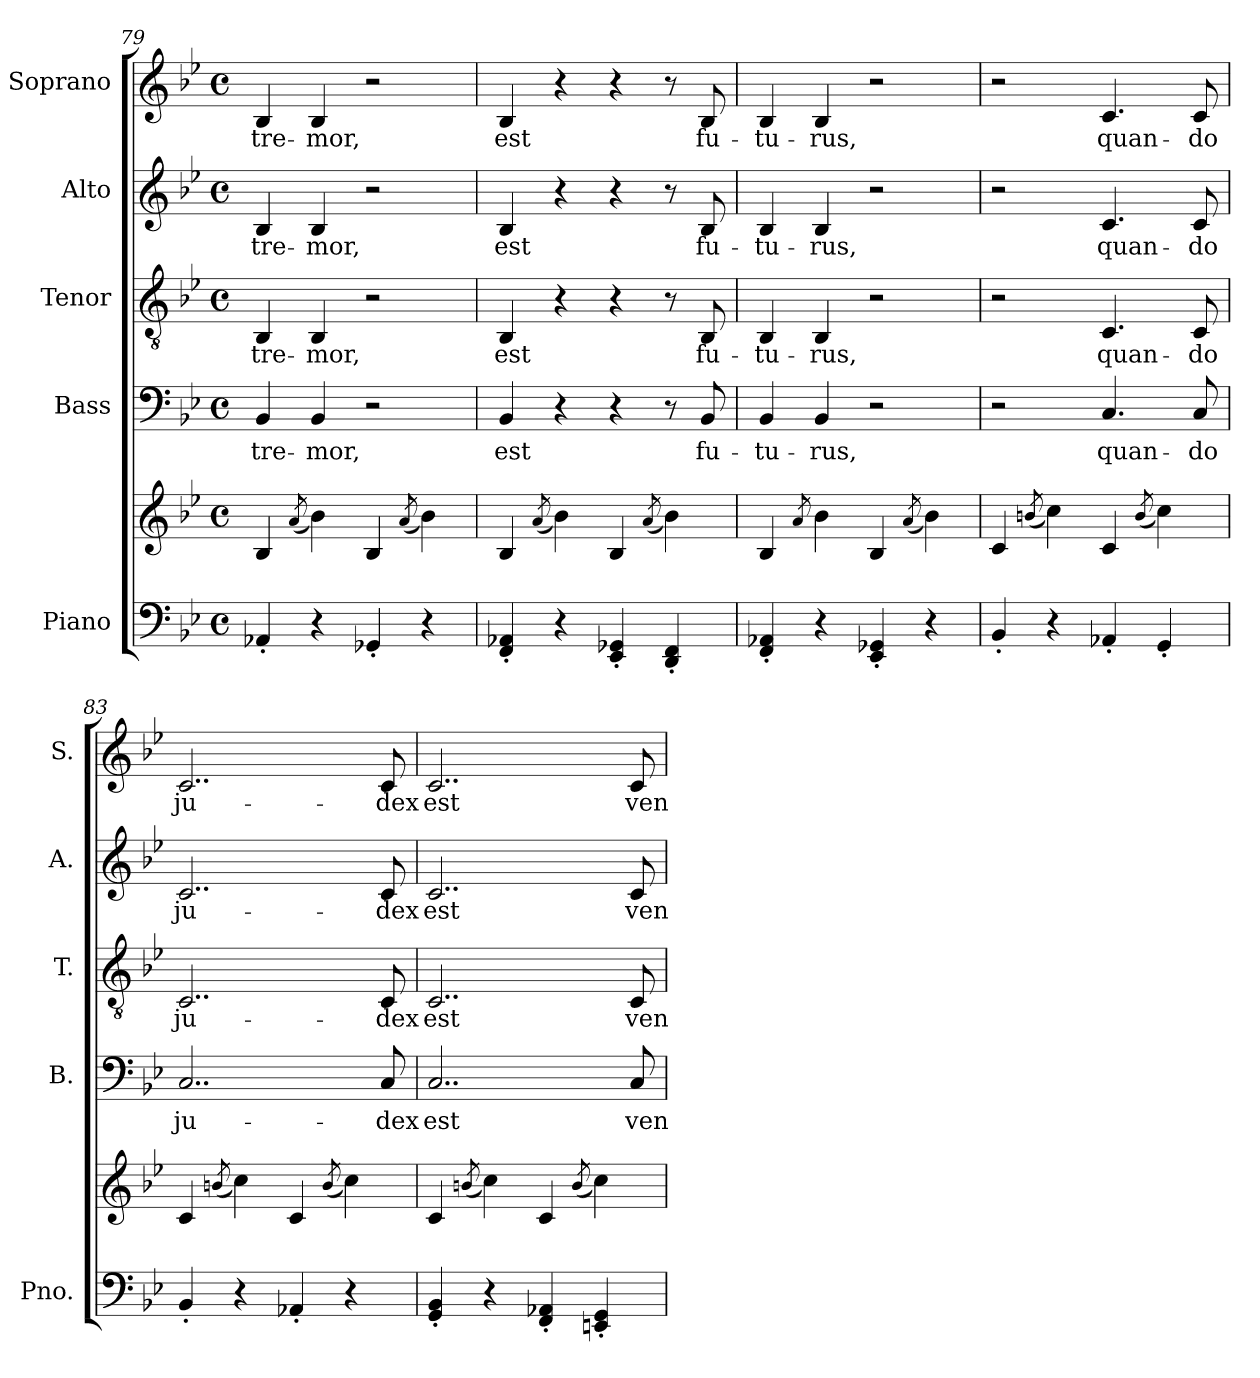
**kern	**kern	**kern	**text	**kern	**text	**kern	**text	**kern	**text
*part5	*part5	*part4	*part4	*part3	*part3	*part2	*part2	*part1	*part1
*staff6	*staff5	*staff4	*staff4	*staff3	*staff3	*staff2	*staff2	*staff1	*staff1
*I"Piano	*	*I"Bass	*	*I"Tenor	*	*I"Alto	*	*I"Soprano	*
*I'Pno.	*	*I'B.	*	*I'T.	*	*I'A.	*	*I'S.	*
*clefF4	*clefG2	*clefF4	*	*clefGv2	*	*clefG2	*	*clefG2	*
*	*	*	*	*ITrd7c12	*	*	*	*	*
*k[b-e-]	*k[b-e-]	*k[b-e-]	*	*k[b-e-]	*	*k[b-e-]	*	*k[b-e-]	*
*B-:	*B-:	*B-:	*	*B-:	*	*B-:	*	*B-:	*
*M4/4	*M4/4	*M4/4	*	*M4/4	*	*M4/4	*	*M4/4	*
*met(c)	*met(c)	*met(c)	*	*met(c)	*	*met(c)	*	*met(c)	*
=79	=79	=79	=79	=79	=79	=79	=79	=79	=79
!	!	!	!LO:LY:b:color=#000000	!	!	!	!	!	!
!	!	!	!	!	!LO:LY:b:color=#000000	!	!	!	!
!	!	!	!	!	!	!	!LO:LY:b:color=#000000	!	!
!	!	!	!	!	!	!	!	!	!LO:LY:b:color=#000000
4AA-X'i/	4B-i/	4BB-i/	tre-	4BBB-i/	tre-	4B-i/	tre-	4B-i/	tre-
.	(8qai/	.	.	.	.	.	.	.	.
!	!	!	!LO:LY:b:color=#000000	!	!	!	!	!	!
!	!	!	!	!	!LO:LY:b:color=#000000	!	!	!	!
!	!	!	!	!	!	!	!LO:LY:b:color=#000000	!	!
!	!	!	!	!	!	!	!	!	!LO:LY:b:color=#000000
4r	4b-i\)	4BB-i/	-mor,	4BBB-i/	-mor,	4B-i/	-mor,	4B-i/	-mor,
4GG-X'i/	4B-i/	2r	.	2r	.	2r	.	2r	.
.	(8qai/	.	.	.	.	.	.	.	.
4r	4b-i\)	.	.	.	.	.	.	.	.
=80	=80	=80	=80	=80	=80	=80	=80	=80	=80
!	!	!	!LO:LY:b:color=#000000	!	!	!	!	!	!
!	!	!	!	!	!LO:LY:b:color=#000000	!	!	!	!
!	!	!	!	!	!	!	!LO:LY:b:color=#000000	!	!
!	!	!	!	!	!	!	!	!	!LO:LY:b:color=#000000
4FFi/' 4AA-Xi'	4B-i/	4BB-i/	est	4BBB-i/	est	4B-i/	est	4B-i/	est
.	(8qai/	.	.	.	.	.	.	.	.
4r	4b-i\)	4r	.	4r	.	4r	.	4r	.
4EE-i/' 4GG-Xi'	4B-i/	4r	.	4r	.	4r	.	4r	.
.	(8qai/	.	.	.	.	.	.	.	.
4DDi/' 4FFi'	4b-i\)	8r	.	8r	.	8r	.	8r	.
!	!	!	!LO:LY:b:color=#000000	!	!	!	!	!	!
!	!	!	!	!	!LO:LY:b:color=#000000	!	!	!	!
!	!	!	!	!	!	!	!LO:LY:b:color=#000000	!	!
!	!	!	!	!	!	!	!	!	!LO:LY:b:color=#000000
.	.	8BB-i/	fu-	8BBB-i/	fu-	8B-i/	fu-	8B-i/	fu-
!!LO:PB:g=z
=81	=81	=81	=81	=81	=81	=81	=81	=81	=81
!	!	!	!LO:LY:b:color=#000000	!	!	!	!	!	!
!	!	!	!	!	!LO:LY:b:color=#000000	!	!	!	!
!	!	!	!	!	!	!	!LO:LY:b:color=#000000	!	!
!	!	!	!	!	!	!	!	!	!LO:LY:b:color=#000000
4FFi/' 4AA-Xi'	4B-i/	4BB-i/	-tu-	4BBB-i/	-tu-	4B-i/	-tu-	4B-i/	-tu-
.	8qai/	.	.	.	.	.	.	.	.
!	!	!	!LO:LY:b:color=#000000	!	!	!	!	!	!
!	!	!	!	!	!LO:LY:b:color=#000000	!	!	!	!
!	!	!	!	!	!	!	!LO:LY:b:color=#000000	!	!
!	!	!	!	!	!	!	!	!	!LO:LY:b:color=#000000
4r	4b-i\	4BB-i/	-rus,	4BBB-i/	-rus,	4B-i/	-rus,	4B-i/	-rus,
4EE-i/' 4GG-Xi'	4B-i/	2r	.	2r	.	2r	.	2r	.
.	(8qai/	.	.	.	.	.	.	.	.
4r	4b-i\)	.	.	.	.	.	.	.	.
=82	=82	=82	=82	=82	=82	=82	=82	=82	=82
4BB-'i/	4ci/	2r	.	2r	.	2r	.	2r	.
.	(8qbni/	.	.	.	.	.	.	.	.
4r	4cci\)	.	.	.	.	.	.	.	.
!	!	!	!LO:LY:b:color=#000000	!	!	!	!	!	!
!	!	!	!	!	!LO:LY:b:color=#000000	!	!	!	!
!	!	!	!	!	!	!	!LO:LY:b:color=#000000	!	!
!	!	!	!	!	!	!	!	!	!LO:LY:b:color=#000000
4AA-X'i/	4ci/	4.Ci/	quan-	4.CCi/	quan-	4.ci/	quan-	4.ci/	quan-
.	(8qbi/	.	.	.	.	.	.	.	.
4GG'i/	4cci\)	.	.	.	.	.	.	.	.
!	!	!	!LO:LY:b:color=#000000	!	!	!	!	!	!
!	!	!	!	!	!LO:LY:b:color=#000000	!	!	!	!
!	!	!	!	!	!	!	!LO:LY:b:color=#000000	!	!
!	!	!	!	!	!	!	!	!	!LO:LY:b:color=#000000
.	.	8Ci/	-do	8CCi/	-do	8ci/	-do	8ci/	-do
=83	=83	=83	=83	=83	=83	=83	=83	=83	=83
!	!	!	!LO:LY:b:color=#000000	!	!	!	!	!	!
!	!	!	!	!	!LO:LY:b:color=#000000	!	!	!	!
!	!	!	!	!	!	!	!LO:LY:b:color=#000000	!	!
!	!	!	!	!	!	!	!	!	!LO:LY:b:color=#000000
4BB-'i/	4ci/	2..Ci/	ju-	2..CCi/	ju-	2..ci/	ju-	2..ci/	ju-
.	(8qbni/	.	.	.	.	.	.	.	.
4r	4cci\)	.	.	.	.	.	.	.	.
4AA-X'i/	4ci/	.	.	.	.	.	.	.	.
.	(8qbi/	.	.	.	.	.	.	.	.
4r	4cci\)	.	.	.	.	.	.	.	.
!	!	!	!LO:LY:b:color=#000000	!	!	!	!	!	!
!	!	!	!	!	!LO:LY:b:color=#000000	!	!	!	!
!	!	!	!	!	!	!	!LO:LY:b:color=#000000	!	!
!	!	!	!	!	!	!	!	!	!LO:LY:b:color=#000000
.	.	8Ci/	-dex	8CCi/	-dex	8ci/	-dex	8ci/	-dex
=84	=84	=84	=84	=84	=84	=84	=84	=84	=84
!	!	!	!LO:LY:b:color=#000000	!	!	!	!	!	!
!	!	!	!	!	!LO:LY:b:color=#000000	!	!	!	!
!	!	!	!	!	!	!	!LO:LY:b:color=#000000	!	!
!	!	!	!	!	!	!	!	!	!LO:LY:b:color=#000000
4GGi/' 4BB-i'	4ci/	2..Ci/	est	2..CCi/	est	2..ci/	est	2..ci/	est
.	(8qbni/	.	.	.	.	.	.	.	.
4r	4cci\)	.	.	.	.	.	.	.	.
4FFi/' 4AA-Xi'	4ci/	.	.	.	.	.	.	.	.
.	(8qbi/	.	.	.	.	.	.	.	.
4EEni/' 4GGi'	4cci\)	.	.	.	.	.	.	.	.
!	!	!	!LO:LY:b:color=#000000	!	!	!	!	!	!
!	!	!	!	!	!LO:LY:b:color=#000000	!	!	!	!
!	!	!	!	!	!	!	!LO:LY:b:color=#000000	!	!
!	!	!	!	!	!	!	!	!	!LO:LY:b:color=#000000
.	.	8Ci/	ven-	8CCi/	ven-	8ci/	ven-	8ci/	ven-
=	=	=	=	=	=	=	=	=	=
*-	*-	*-	*-	*-	*-	*-	*-	*-	*-
